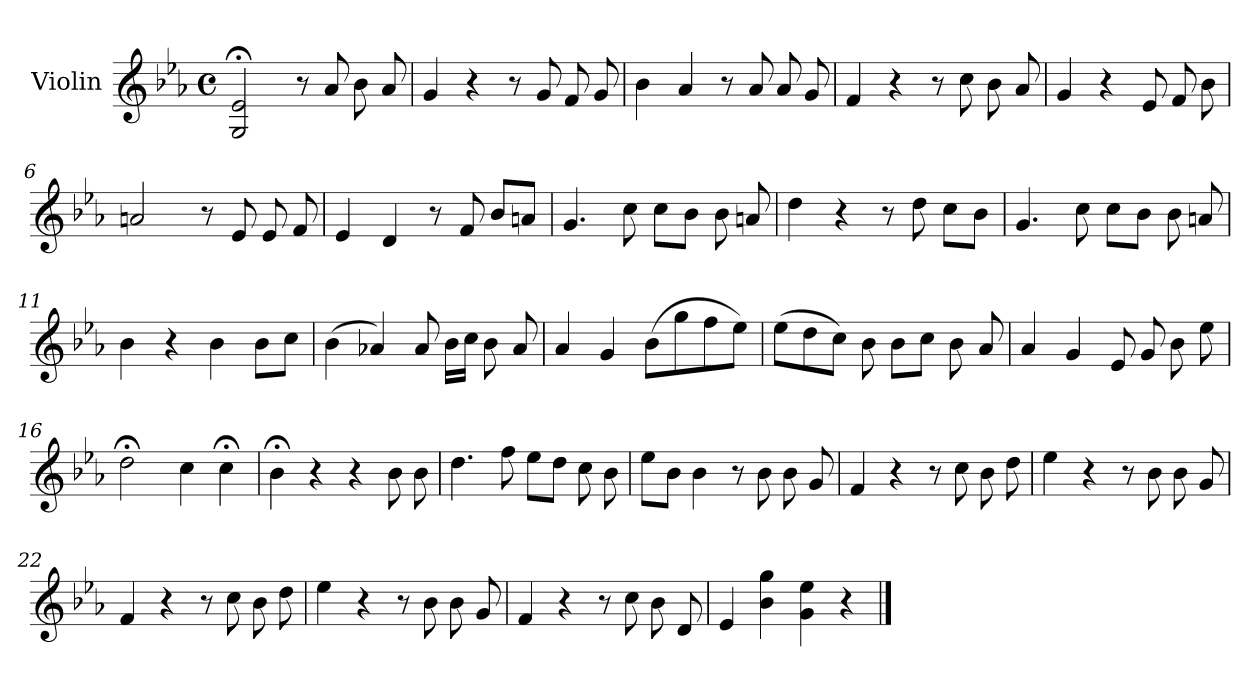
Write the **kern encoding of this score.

**kern
*part1
*staff1
*I"Violin
*I'Vln.
*clefG2
*k[b-e-a-]
*M4/4
*met(c)
=1
2G;</ 2e-;</
8r
8a-/
8b-\
8a-/
=2
4g/
4r
8r
8g/
8f/
8g/
=3
4b-\
4a-/
8r
8a-/
8a-/
8g/
=4
4f/
4r
8r
8cc\
8b-\
8a-/
=5
4g/
4r
8e-/
8f/
8b-\
!!LO:LB:g=z
=6
2an/
8r
8e-/
8e-/
8f/
=7
4e-/
4d/
8r
8f/
8b-/L
8an/J
=8
4.g/
8cc\
8cc\L
8b-\J
8b-\
8an/
=9
4dd\
4r
8r
8dd\
8cc\L
8b-\J
=10
4.g/
8cc\
8cc\L
8b-\J
8b-\
8an/
!!LO:LB:g=z
=11
4b-\
4r
4b-\
8b-\L
8cc\J
=12
(>4b-\
4a-X/)
8a-/
16b-\LL
16cc\JJ
8b-\
8a-/
=13
4a-/
4g/
(>8b-\L
8gg\
8ff\
8ee-\J)
=14
(>8ee-\L
8dd\
8cc\J)
8b-\
8b-\L
8cc\J
8b-\
8a-/
!!LO:LB:g=z
=15
4a-/
4g/
8e-/
8g/
8b-\
8ee-\
=16
2dd;<\
4cc\
4cc;<\
=17
4b-;<\
4r
4r
8b-\
8b-\
=18
4.dd\
8ff\
8ee-\L
8dd\J
8cc\
8b-\
=19
8ee-\L
8b-\J
4b-\
8r
8b-\
8b-\
8g/
!!LO:LB:g=z
=20
4f/
4r
8r
8cc\
8b-\
8dd\
=21
4ee-\
4r
8r
8b-\
8b-\
8g/
=22
4f/
4r
8r
8cc\
8b-\
8dd\
=23
4ee-\
4r
8r
8b-\
8b-\
8g/
=24
4f/
4r
8r
8cc\
8b-\
8d/
!!LO:LB:g=z
=25
4e-/
4b-\ 4gg\
4g\ 4ee-\
4r
==
*-
